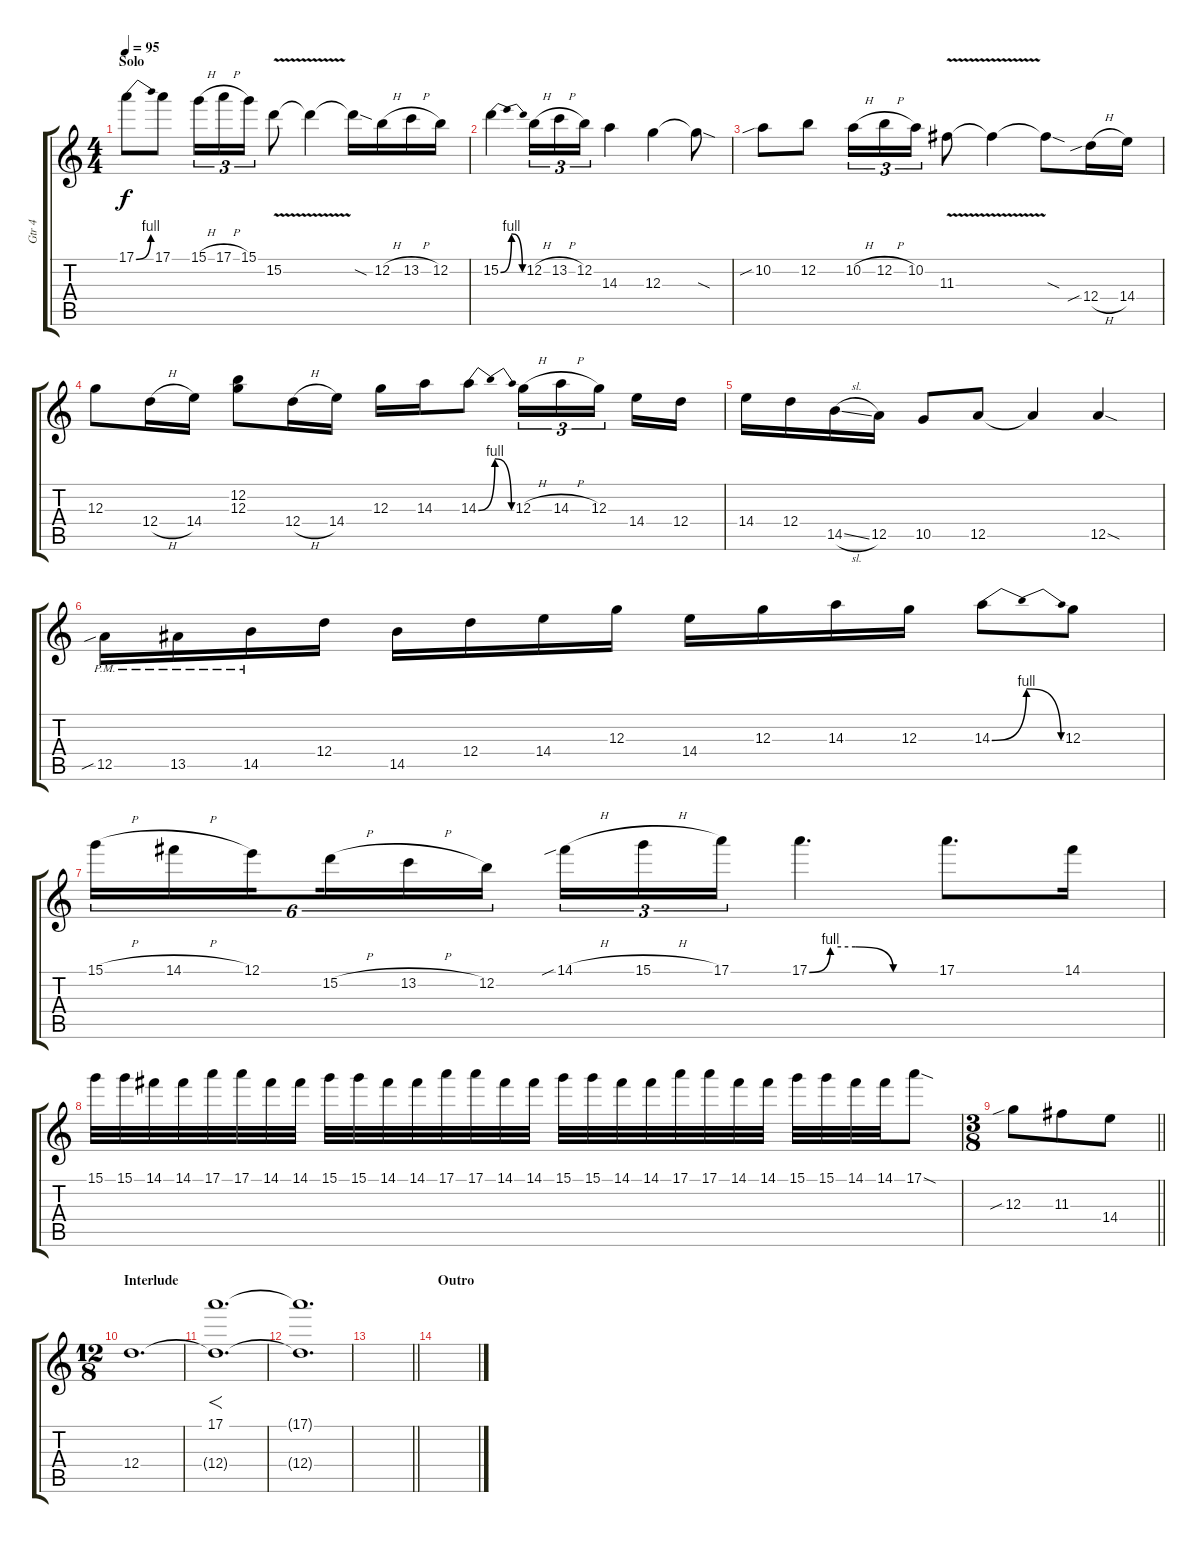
\track ("Gtr 4" "Gtr 4") {instrument distortionguitar}
\staff {score tabs}
\tuning (E4 B3 G3 D3 A2 D2) {hide}
\ts (4 4)
\section ("" "Solo")
\tempo 95
\clef g2
\ks c
17.1{be (bend 0 0 60 4)}.8{dy f} 17.1.8 15.1{h}.16{tu (3 2)} 17.1{h}.16{tu (3 2)} 15.1.16{tu (3 2)} 15.2{v}.8 15.2{t}.4 15.2{sod t}.16 12.2{h}.16 13.2{h}.16 12.2.16 |
15.2{be (bendrelease 0 0 10 4 20 4 60 0)}.4 12.2{h}.16{tu (3 2)} 13.2{h}.16{tu (3 2)} 12.2.16{tu (3 2)} 14.3.4 12.3.4 12.3{sod t}.8 |
10.2{sib}.8 12.2.8 10.2{h}.16{tu (3 2)} 12.2{h}.16{tu (3 2)} 10.2.16{tu (3 2)} 11.3{v}.8 11.3{t}.4 11.3{sod t}.8 12.4{sib h}.16 14.4.16 |
12.3.8 12.4{h}.16 14.4.16 (12.2 12.3).8 12.4{h}.16 14.4.16 12.3.16 14.3.16 14.3{be (bendrelease 0 0 10 4 20 4 60 0)}.8 12.3{h}.16{tu (3 2)} 14.3{h}.16{tu (3 2)} 12.3.16{tu (3 2) beam splitsecondary} 14.4.16 12.4.16 |
14.4.16 12.4.16 14.5{sl}.16 12.5.16 10.5.8 12.5.8 12.5{t}.4 12.5{sod}.4 |
12.5{sib pm}.16 13.5{pm}.16 14.5{pm}.16 12.4.16 14.5.16 12.4.16 14.4.16 12.3.16 14.4.16 12.3.16 14.3.16 12.3.16 14.3{be (bendrelease 0 0 10 4 20 4 60 0)}.8 12.3.8 |
15.1{h}.16{tu (6 4)} 14.1{h}.16{tu (6 4)} 12.1.16{tu (6 4) beam splitsecondary} 15.2{h}.16{tu (6 4)} 13.2{h}.16{tu (6 4)} 12.2.16{tu (6 4)} 14.1{sib h}.16{tu (3 2)} 15.1{h}.16{tu (3 2)} 17.1.16{tu (3 2)} 17.1{be (custom 0 0 10 4 22 4 40 0 60 0)}.4{d} 17.1.8{d} 14.1.16 |
15.1.32 15.1.32 14.1.32 14.1.32 17.1.32 17.1.32 14.1.32 14.1.32 15.1.32 15.1.32 14.1.32 14.1.32 17.1.32 17.1.32 14.1.32 14.1.32 15.1.32 15.1.32 14.1.32 14.1.32 17.1.32 17.1.32 14.1.32 14.1.32 15.1.32 15.1.32 14.1.32 14.1.32 17.1{sod}.8 |
\ts (3 8)
\barLineRight lightlight
12.3{sib}.8 11.3.8 14.4.8 |
\ts (12 8)
\section ("" "Interlude")
12.4.1{d volume 3} |
(17.1 12.4{t}).1{f d volume 13} |
(17.1{t} 12.4{t}).1{d volume 0} |
\barLineRight lightlight
|
\section ("" "Outro")
